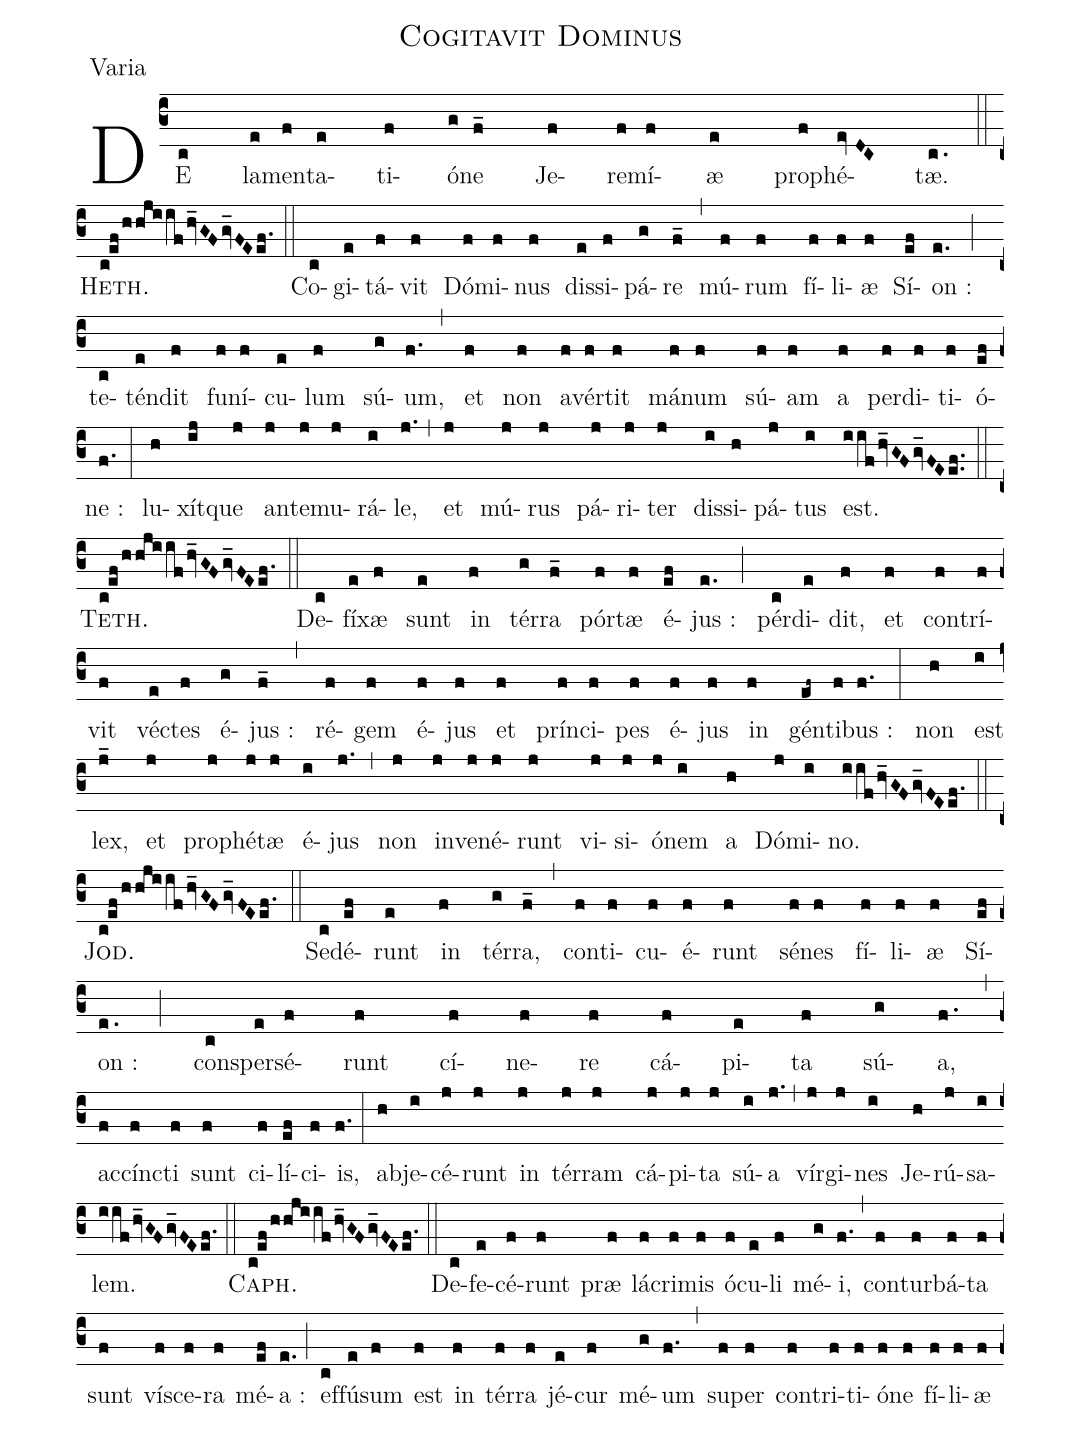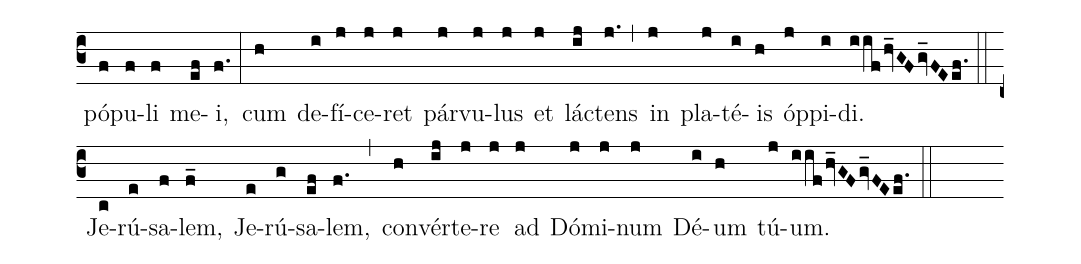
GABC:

name:Cogitavit Dominus;
office-part:Varia;
%%
(c3) DE(c) la(e)men(f)ta(e)ti(f)ó(g)ne(f_) Je(f)re(f)mí(f)æ(e) pro(f)phé(evDC)tæ.(c.) (::)(z)

H<sc>eth.</sc>(c!ef/hhjiifhv_GFgv_FEef.) (::) Co(c)gi(e)tá(f)vit(f) Dó(f)mi(f)nus(f) dis(e)si(f)pá(g)re(f_) (,) mú(f)rum(f) fí(f)li(f)æ(f) Sí(ef)on :(e.) (;) te(c)tén(e)dit(f) fu(f)ní(f)cu(e)lum(f) sú(g)um,(f.) (,) et(f) non(f) a(f)vér(f)tit(f) má(f)num(f) sú(f)am(f) a(f) per(f)di(f)ti(f)ó(ef)ne :(f.) (:) lu(h)xít(ij)que(j) an(j)te(j)mu(j)rá(i)le,(j.) (,) et(j) mú(j)rus(j) pá(j)ri(j)ter(j) dis(i)si(h)pá(j)tus(i) est.(iif/hv_GFgv_FEef..) (::)(z)

T<sc>eth.</sc>(c!ef/hhjiifhv_GFgv_FEef.) (::) De(c)fí(e)xæ(f) sunt(e) in(f) tér(g)ra(f_) pór(f)tæ(f) é(ef)jus :(e.) (;) pér(c)di(e)dit,(f) et(f) con(f)trí(f)vit(f) véc(e)tes(f) é(g)jus :(f_) (,) ré(f)gem(f) é(f)jus(f) et(f) prín(f)ci(f)pes(f) é(f)jus(f) in(f) gén(ef~)ti(f)bus :(f.) (:) non(h) est(i) lex,(j_) et(j) pro(j)phé(j)tæ(j) é(i)jus(j.) (,) non(j) in(j)ve(j)né(j)runt(j) vi(j)si(j)ó(j)nem(i) a(h) Dó(j)mi(i)no.(iif/hv_GFgv_FEef.) (::)(z)

J<sc>od.</sc>(c!ef/hhjiifhv_GFgv_FEef.) (::) Se(c)dé(ef)runt(e) in(f) tér(g)ra,(f_) (,) con(f)ti(f)cu(f)é(f)runt(f) sé(f)nes(f) fí(f)li(f)æ(f) Sí(ef)on :(e.) (;) con(c)sper(e)sé(f)runt(f) cí(f)ne(f)re(f) cá(f)pi(e)ta(f) sú(g)a,(f.) (,) (z)
ac(f)cín(f)cti(f) sunt(f) ci(f)lí(ef)ci(f)is,(f.) (:) ab(h)je(i)cé(j)runt(j) in(j) tér(j)ram(j) cá(j)pi(j)ta(j) sú(i)a(j.) (,) vír(j)gi(j)nes(i) Je(h)rú(j)sa(i)lem. (iif/hv_GFgv_FEef.) (::)

C<sc>aph.</sc>(c!ef/hhjiifhv_GFgv_FEef.) (::) De(c)fe(e)cé(f)runt(f) præ(f) lá(f)cri(f)mis(f) ó(f)cu(e)li(f) mé(g)i,(f.) (,) con(f)tur(f)bá(f)ta(f) sunt(f) ví(f)sce(f)ra(f) mé(ef)a :(e.) (;) ef(c)fú(e)sum(f) est(f) in(f) tér(f)ra(f) jé(e)cur(f) mé(g)um(f.) (,) su(f)per(f) con(f)tri(f)ti(f)ó(f)ne(f) fí(f)li(f)æ(f) pó(f)pu(f)li(f) me(ef)i,(f.) (:) cum(h) de(i)fí(j)ce(j)ret(j) pár(j)vu(j)lus(j) et(j) lác(ij)tens(j.) (,) in(j) pla(j)té(i)is(h) óp(j)pi(i)di.(iif/hv_GFgv_FEef.) (::)

Je(c)rú(e)sa(f)lem,(f_) Je(e)rú(g)sa(ef)lem,(f.) (,) con(h)vér(ij)te(j)re(j) ad(j) Dó(j)mi(j)num(j) Dé(i)um(h) tú(j)um.(iif/hv_GFgv_FEef.) (::)
